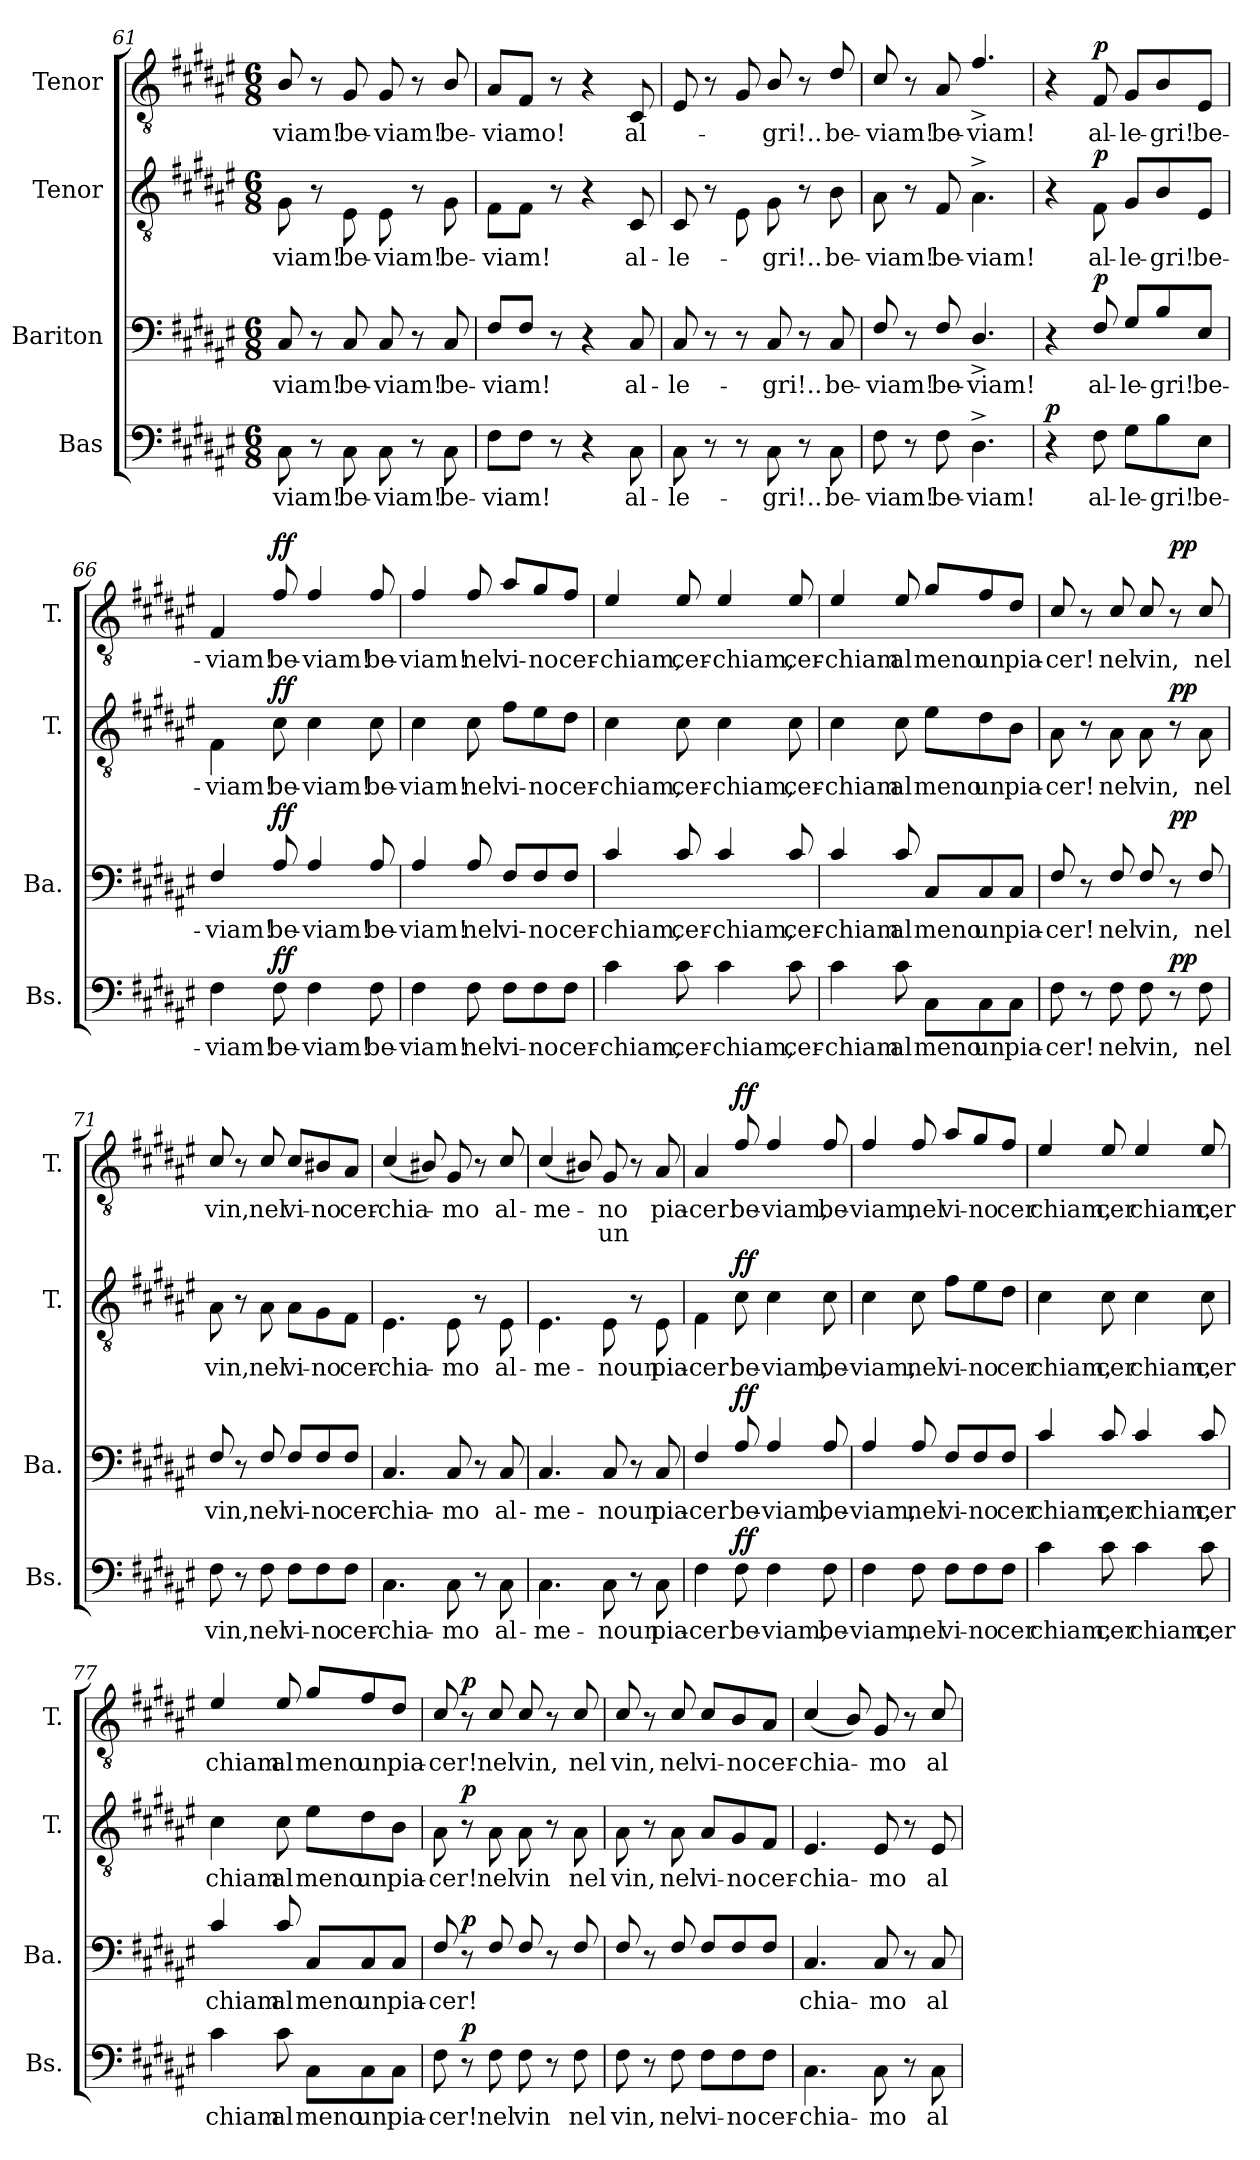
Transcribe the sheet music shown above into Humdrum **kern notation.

**kern	**text	**dynam	**kern	**text	**dynam	**kern	**text	**dynam	**kern	**text	**text	**dynam
*part4	*part4	*part4	*part3	*part3	*part3	*part2	*part2	*part2	*part1	*part1	*part1	*part1
*staff4	*staff4	*staff4	*staff3	*staff3	*staff3	*staff2	*staff2	*staff2	*staff1	*staff1	*staff1	*staff1
*I"Bas	*	*	*I"Bariton	*	*	*I"Tenor	*	*	*I"Tenor	*	*	*
*I'Bs.	*	*	*I'Ba.	*	*	*I'T.	*	*	*I'T.	*	*	*
*clefF4	*	*	*clefF4	*	*	*clefGv2	*	*	*clefGv2	*	*	*
*k[f#c#g#d#a#e#]	*	*	*k[f#c#g#d#a#e#]	*	*	*k[f#c#g#d#a#e#]	*	*	*k[f#c#g#d#a#e#]	*	*	*
*M6/8	*	*	*M6/8	*	*	*M6/8	*	*	*M6/8	*	*	*
=61	=61	=61	=61	=61	=61	=61	=61	=61	=61	=61	=61	=61
8C#\	-viam!	.	8C#/	-viam!	.	8G#\	-viam!	.	8B/	-viam!	.	.
8r	.	.	8r	.	.	8r	.	.	8r	.	.	.
8C#\	be-	.	8C#/	be-	.	8E#\	be-	.	8G#/	be-	.	.
8C#\	-viam!	.	8C#/	-viam!	.	8E#\	-viam!	.	8G#/	-viam!	.	.
8r	.	.	8r	.	.	8r	.	.	8r	.	.	.
8C#\	be-	.	8C#/	be-	.	8G#\	be-	.	8B/	be-	.	.
=62	=62	=62	=62	=62	=62	=62	=62	=62	=62	=62	=62	=62
8F#\L	-viam!	.	8F#/L	-viam!	.	8F#\L	-viam!	.	8A#/L	-viamo!	.	.
8F#\J	.	.	8F#/J	.	.	8F#\J	.	.	8F#/J	.	.	.
8r	.	.	8r	.	.	8r	.	.	8r	.	.	.
4r	.	.	4r	.	.	4r	.	.	4r	.	.	.
8C#\	al-	.	8C#/	al-	.	8C#/	al-	.	8C#/	al-	.	.
=63	=63	=63	=63	=63	=63	=63	=63	=63	=63	=63	=63	=63
8C#\	-le-	.	8C#/	-le-	.	8C#/	-le-	.	8E#/	.	.	.
8r	.	.	8r	.	.	8r	.	.	8r	.	.	.
8r	.	.	8r	.	.	8E#\	.	.	8G#/	.	.	.
8C#\	-gri!..	.	8C#/	-gri!..	.	8G#\	-gri!..	.	8B/	-gri!..	.	.
8r	.	.	8r	.	.	8r	.	.	8r	.	.	.
8C#\	be-	.	8C#/	be-	.	8B\	be-	.	8d#/	be-	.	.
!!LO:PB:g=z
=64	=64	=64	=64	=64	=64	=64	=64	=64	=64	=64	=64	=64
8F#\	-viam!	.	8F#/	-viam!	.	8A#\	-viam!	.	8c#/	-viam!	.	.
8r	.	.	8r	.	.	8r	.	.	8r	.	.	.
8F#\	be-	.	8F#/	be-	.	8F#/	be-	.	8A#/	be-	.	.
4.D#^\	-viam!	.	4.D#^/	-viam!	.	4.A#^\	-viam!	.	4.f#^/	viam!	.	.
=65	=65	=65	=65	=65	=65	=65	=65	=65	=65	=65	=65	=65
!	!	!LO:DY:a	!	!	!	!	!	!	!	!	!	!
4r	.	p	4r	.	.	4r	.	.	4r	.	.	.
!	!	!	!	!	!LO:DY:a	!	!	!LO:DY:a	!	!	!	!LO:DY:a
8F#\	al-	.	8F#/	al-	p	8F#\	al-	p	8F#/	al-	.	p
8G#\L	-le-	.	8G#/L	-le-	.	8G#/L	-le-	.	8G#/L	-le-	.	.
8B\	-gri!	.	8B/	-gri!	.	8B/	-gri!	.	8B/	-gri!	.	.
8E#\J	be-	.	8E#/J	be-	.	8E#/J	be-	.	8E#/J	be-	.	.
=66	=66	=66	=66	=66	=66	=66	=66	=66	=66	=66	=66	=66
4F#\	-viam!	.	4F#/	-viam!	.	4F#\	-viam!	.	4F#/	-viam!	.	.
!	!	!LO:DY:a	!	!	!LO:DY:a	!	!	!LO:DY:a	!	!	!	!LO:DY:a
8F#\	be-	ff	8A#/	be-	ff	8c#\	be-	ff	8f#/	be-	.	ff
4F#\	-viam!	.	4A#/	-viam!	.	4c#\	-viam!	.	4f#/	-viam!	.	.
8F#\	be-	.	8A#/	be-	.	8c#\	be-	.	8f#/	be-	.	.
=67	=67	=67	=67	=67	=67	=67	=67	=67	=67	=67	=67	=67
4F#\	-viam!	.	4A#/	-viam!	.	4c#\	-viam!	.	4f#/	-viam!	.	.
8F#\	nel	.	8A#/	nel	.	8c#\	nel	.	8f#/	nel	.	.
8F#\L	vi-	.	8F#/L	vi-	.	8f#\L	vi-	.	8a#/L	vi-	.	.
8F#\	-no	.	8F#/	-no	.	8e#\	-no	.	8g#/	-no	.	.
8F#\J	cer-	.	8F#/J	cer-	.	8d#\J	cer-	.	8f#/J	cer-	.	.
=68	=68	=68	=68	=68	=68	=68	=68	=68	=68	=68	=68	=68
4c#\	-chiam,	.	4c#/	-chiam,	.	4c#\	-chiam,	.	4e#/	-chiam,	.	.
8c#\	cer-	.	8c#/	cer-	.	8c#\	cer-	.	8e#/	cer-	.	.
4c#\	-chiam,	.	4c#/	-chiam,	.	4c#\	-chiam,	.	4e#/	-chiam,	.	.
8c#\	cer-	.	8c#/	cer-	.	8c#\	cer-	.	8e#/	cer-	.	.
!!LO:LB:g=z
=69	=69	=69	=69	=69	=69	=69	=69	=69	=69	=69	=69	=69
4c#\	-chiam	.	4c#/	-chiam	.	4c#\	-chiam	.	4e#/	-chiam	.	.
8c#\	al	.	8c#/	al	.	8c#\	al	.	8e#/	al	.	.
8C#\L	meno	.	8C#/L	meno	.	8e#\L	meno	.	8g#/L	meno	.	.
8C#\	un	.	8C#/	un	.	8d#\	un	.	8f#/	un	.	.
8C#\J	pia-	.	8C#/J	pia-	.	8B\J	pia-	.	8d#/J	pia-	.	.
=70	=70	=70	=70	=70	=70	=70	=70	=70	=70	=70	=70	=70
8F#\	-cer!	.	8F#/	-cer!	.	8A#\	-cer!	.	8c#/	-cer!	.	.
8r	.	.	8r	.	.	8r	.	.	8r	.	.	.
8F#\	nel	.	8F#/	nel	.	8A#\	nel	.	8c#/	nel	.	.
8F#\	vin,	.	8F#/	vin,	.	8A#\	vin,	.	8c#/	vin,	.	.
!	!	!LO:DY:a	!	!	!LO:DY:a	!	!	!LO:DY:a	!	!	!	!LO:DY:a
8r	.	pp	8r	.	pp	8r	.	pp	8r	.	.	pp
8F#\	nel	.	8F#/	nel	.	8A#\	nel	.	8c#/	nel	.	.
=71	=71	=71	=71	=71	=71	=71	=71	=71	=71	=71	=71	=71
8F#\	vin,	.	8F#/	vin,	.	8A#\	vin,	.	8c#/	vin,	.	.
8r	.	.	8r	.	.	8r	.	.	8r	.	.	.
8F#\	nel	.	8F#/	nel	.	8A#\	nel	.	8c#/	nel	.	.
8F#\L	vi-	.	8F#/L	vi-	.	8A#\L	vi-	.	8c#/L	vi-	.	.
8F#\	-no	.	8F#/	-no	.	8G#\	-no	.	8B#X/	-no	.	.
8F#\J	cer-	.	8F#/J	cer-	.	8F#\J	cer-	.	8A#/J	cer-	.	.
=72	=72	=72	=72	=72	=72	=72	=72	=72	=72	=72	=72	=72
4.C#\	-chia-	.	4.C#/	-chia-	.	4.E#\	-chia-	.	(4c#/	-chia-	.	.
.	.	.	.	.	.	.	.	.	8B#X/)	.	.	.
8C#\	-mo	.	8C#/	-mo	.	8E#\	-mo	.	8G#/	-mo	.	.
8r	.	.	8r	.	.	8r	.	.	8r	.	.	.
8C#\	al-	.	8C#/	al-	.	8E#\	al-	.	8c#/	al-	.	.
!!LO:LB:g=z
=73	=73	=73	=73	=73	=73	=73	=73	=73	=73	=73	=73	=73
4.C#\	-me-	.	4.C#/	-me-	.	4.E#\	-me-	.	(4c#/	-me-	.	.
.	.	.	.	.	.	.	.	.	8B#X/)	.	.	.
8C#\	-noun	.	8C#/	-noun	.	8E#\	-noun	.	8G#/	no	un	.
8r	.	.	8r	.	.	8r	.	.	8r	.	.	.
8C#\	pia-	.	8C#/	pia-	.	8E#\	pia-	.	8A#/	pia-	.	.
=74	=74	=74	=74	=74	=74	=74	=74	=74	=74	=74	=74	=74
4F#\	-cer!	.	4F#/	-cer!	.	4F#\	-cer!	.	4A#/	-cer!	.	.
!	!	!LO:DY:a	!	!	!LO:DY:a	!	!	!LO:DY:a	!	!	!	!LO:DY:a
8F#\	be-	ff	8A#/	be-	ff	8c#\	be-	ff	8f#/	be-	.	ff
4F#\	-viam,	.	4A#/	-viam,	.	4c#\	-viam,	.	4f#/	-viam,	.	.
8F#\	be-	.	8A#/	be-	.	8c#\	be-	.	8f#/	be-	.	.
=75	=75	=75	=75	=75	=75	=75	=75	=75	=75	=75	=75	=75
4F#\	-viam,	.	4A#/	-viam,	.	4c#\	-viam,	.	4f#/	-viam,	.	.
8F#\	nel	.	8A#/	nel	.	8c#\	nel	.	8f#/	nel	.	.
8F#\L	vi-	.	8F#/L	vi-	.	8f#\L	vi-	.	8a#/L	vi-	.	.
8F#\	-no	.	8F#/	-no	.	8e#\	-no	.	8g#/	-no	.	.
8F#\J	cer	.	8F#/J	cer	.	8d#\J	cer	.	8f#/J	cer	.	.
=76	=76	=76	=76	=76	=76	=76	=76	=76	=76	=76	=76	=76
4c#\	chiam,	.	4c#/	chiam,	.	4c#\	chiam,	.	4e#/	chiam,	.	.
8c#\	cer	.	8c#/	cer	.	8c#\	cer	.	8e#/	cer	.	.
4c#\	chiam,	.	4c#/	chiam,	.	4c#\	chiam,	.	4e#/	chiam,	.	.
8c#\	cer	.	8c#/	cer	.	8c#\	cer	.	8e#/	cer	.	.
!!LO:PB:g=z
=77	=77	=77	=77	=77	=77	=77	=77	=77	=77	=77	=77	=77
4c#\	chiam	.	4c#/	chiam	.	4c#\	chiam	.	4e#/	chiam	.	.
8c#\	al	.	8c#/	al	.	8c#\	al	.	8e#/	al	.	.
8C#\L	meno	.	8C#/L	meno	.	8e#\L	meno	.	8g#/L	meno	.	.
8C#\	un	.	8C#/	un	.	8d#\	un	.	8f#/	un	.	.
8C#\J	pia-	.	8C#/J	pia-	.	8B\J	pia-	.	8d#/J	pia-	.	.
=78	=78	=78	=78	=78	=78	=78	=78	=78	=78	=78	=78	=78
8F#\	-cer!	.	8F#/	-cer!	.	8A#\	-cer!	.	8c#/	-cer!	.	.
!	!	!LO:DY:a	!	!	!LO:DY:a	!	!	!LO:DY:a	!	!	!	!LO:DY:a
8r	.	p	8r	.	p	8r	.	p	8r	.	.	p
8F#\	nel	.	8F#/	.	.	8A#\	nel	.	8c#/	nel	.	.
8F#\	vin	.	8F#/	.	.	8A#\	vin	.	8c#/	vin,	.	.
8r	.	.	8r	.	.	8r	.	.	8r	.	.	.
8F#\	nel	.	8F#/	.	.	8A#\	nel	.	8c#/	nel	.	.
=79	=79	=79	=79	=79	=79	=79	=79	=79	=79	=79	=79	=79
8F#\	vin,	.	8F#/	.	.	8A#\	vin,	.	8c#/	vin,	.	.
8r	.	.	8r	.	.	8r	.	.	8r	.	.	.
8F#\	nel	.	8F#/	.	.	8A#\	nel	.	8c#/	nel	.	.
8F#\L	vi-	.	8F#/L	.	.	8A#/L	vi-	.	8c#/L	vi-	.	.
8F#\	-no	.	8F#/	.	.	8G#/	-no	.	8B/	-no	.	.
8F#\J	cer-	.	8F#/J	.	.	8F#/J	cer-	.	8A#/J	cer-	.	.
=80	=80	=80	=80	=80	=80	=80	=80	=80	=80	=80	=80	=80
4.C#\	-chia-	.	4.C#/	chia-	.	4.E#/	-chia-	.	(4c#/	-chia-	.	.
.	.	.	.	.	.	.	.	.	8B/)	.	.	.
8C#\	-mo	.	8C#/	-mo	.	8E#/	-mo	.	8G#/	-mo	.	.
8r	.	.	8r	.	.	8r	.	.	8r	.	.	.
8C#\	al-	.	8C#/	al-	.	8E#/	al-	.	8c#/	al-	.	.
=	=	=	=	=	=	=	=	=	=	=	=	=
*-	*-	*-	*-	*-	*-	*-	*-	*-	*-	*-	*-	*-
